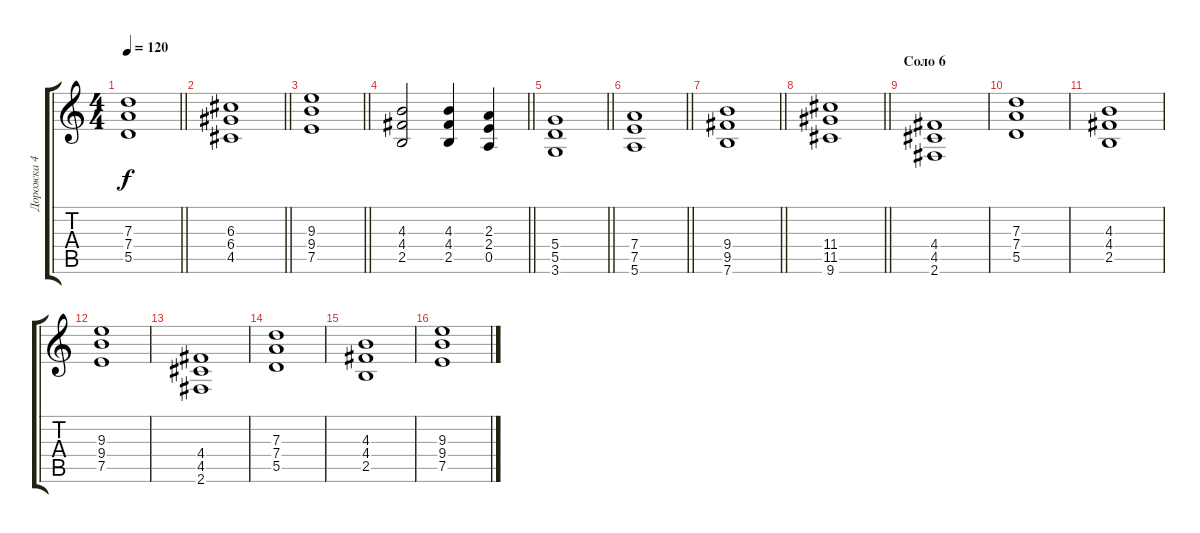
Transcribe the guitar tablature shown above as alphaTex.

\track ("Дорожка 4" "Дорожка 4") {solo instrument distortionguitar}
\staff {score tabs}
\tuning (E4 B3 G3 D3 A2 E2) {hide}
\ts (4 4)
\tempo 120
\clef g2
\barLineRight lightlight
\ks c
(7.3 7.4 5.5).1{dy f} |
\barLineRight lightlight
(6.3 6.4 4.5).1 |
\barLineRight lightlight
(9.3 9.4 7.5).1 |
\barLineRight lightlight
(4.3 4.4 2.5).2 (4.3 4.4 2.5).4 (2.3 2.4 0.5).4 |
\barLineRight lightlight
(5.4 5.5 3.6).1 |
\barLineRight lightlight
(7.4 7.5 5.6).1 |
\barLineRight lightlight
(9.4 9.5 7.6).1 |
\barLineRight lightlight
(11.4 11.5 9.6).1 |
\section ("" "Соло 6")
(4.4 4.5 2.6).1 |
(7.3 7.4 5.5).1 |
(4.3 4.4 2.5).1 |
(9.3 9.4 7.5).1 |
(4.4 4.5 2.6).1 |
(7.3 7.4 5.5).1 |
(4.3 4.4 2.5).1 |
(9.3 9.4 7.5).1
